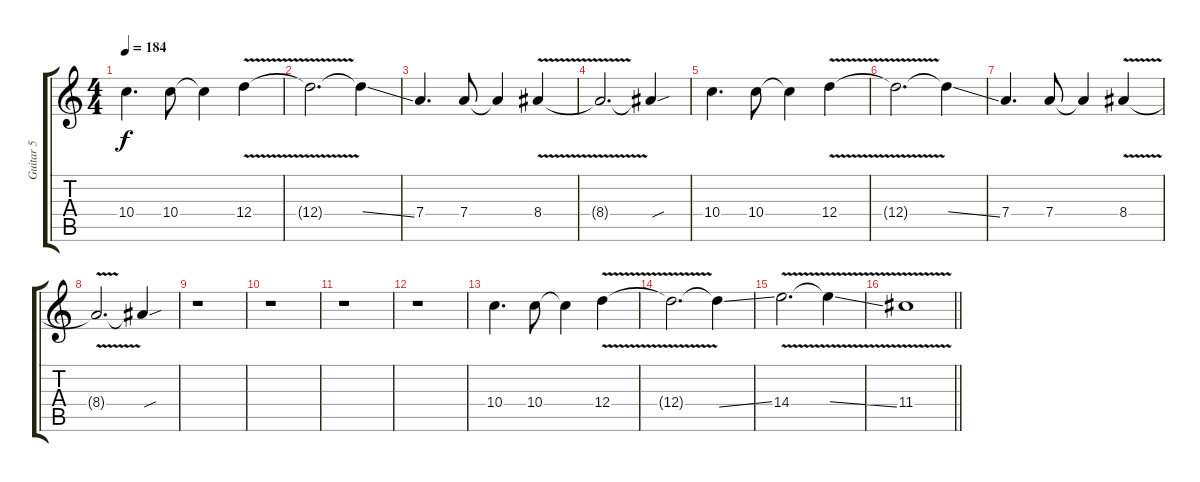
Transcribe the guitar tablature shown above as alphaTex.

\track ("Guitar 5" "Guitar 5") {instrument distortionguitar}
\staff {score tabs}
\tuning (E4 B3 G3 D3 A2 D2) {hide}
\ts (4 4)
\tempo 184
\clef g2
\ks c
10.4.4{d dy f} 10.4.8 10.4{t}.4 12.4{v}.4 |
12.4{t}.2{d} 12.4{ss t}.4 |
7.4.4{d} 7.4.8 7.4{t}.4 8.4{v}.4 |
8.4{t}.2{d} 8.4{sou t}.4 |
10.4.4{d} 10.4.8 10.4{t}.4 12.4{v}.4 |
12.4{t}.2{d} 12.4{ss t}.4 |
7.4.4{d} 7.4.8 7.4{t}.4 8.4{v}.4 |
8.4{t}.2{d} 8.4{sou t}.4 |
r.1 |
r.1 |
r.1 |
r.1 |
10.4.4{d} 10.4.8 10.4{t}.4 12.4{v}.4 |
12.4{t}.2{d} 12.4{ss t}.4 |
14.4{v}.2{d} 14.4{ss t}.4 |
\barLineRight lightlight
11.4{v}.1
